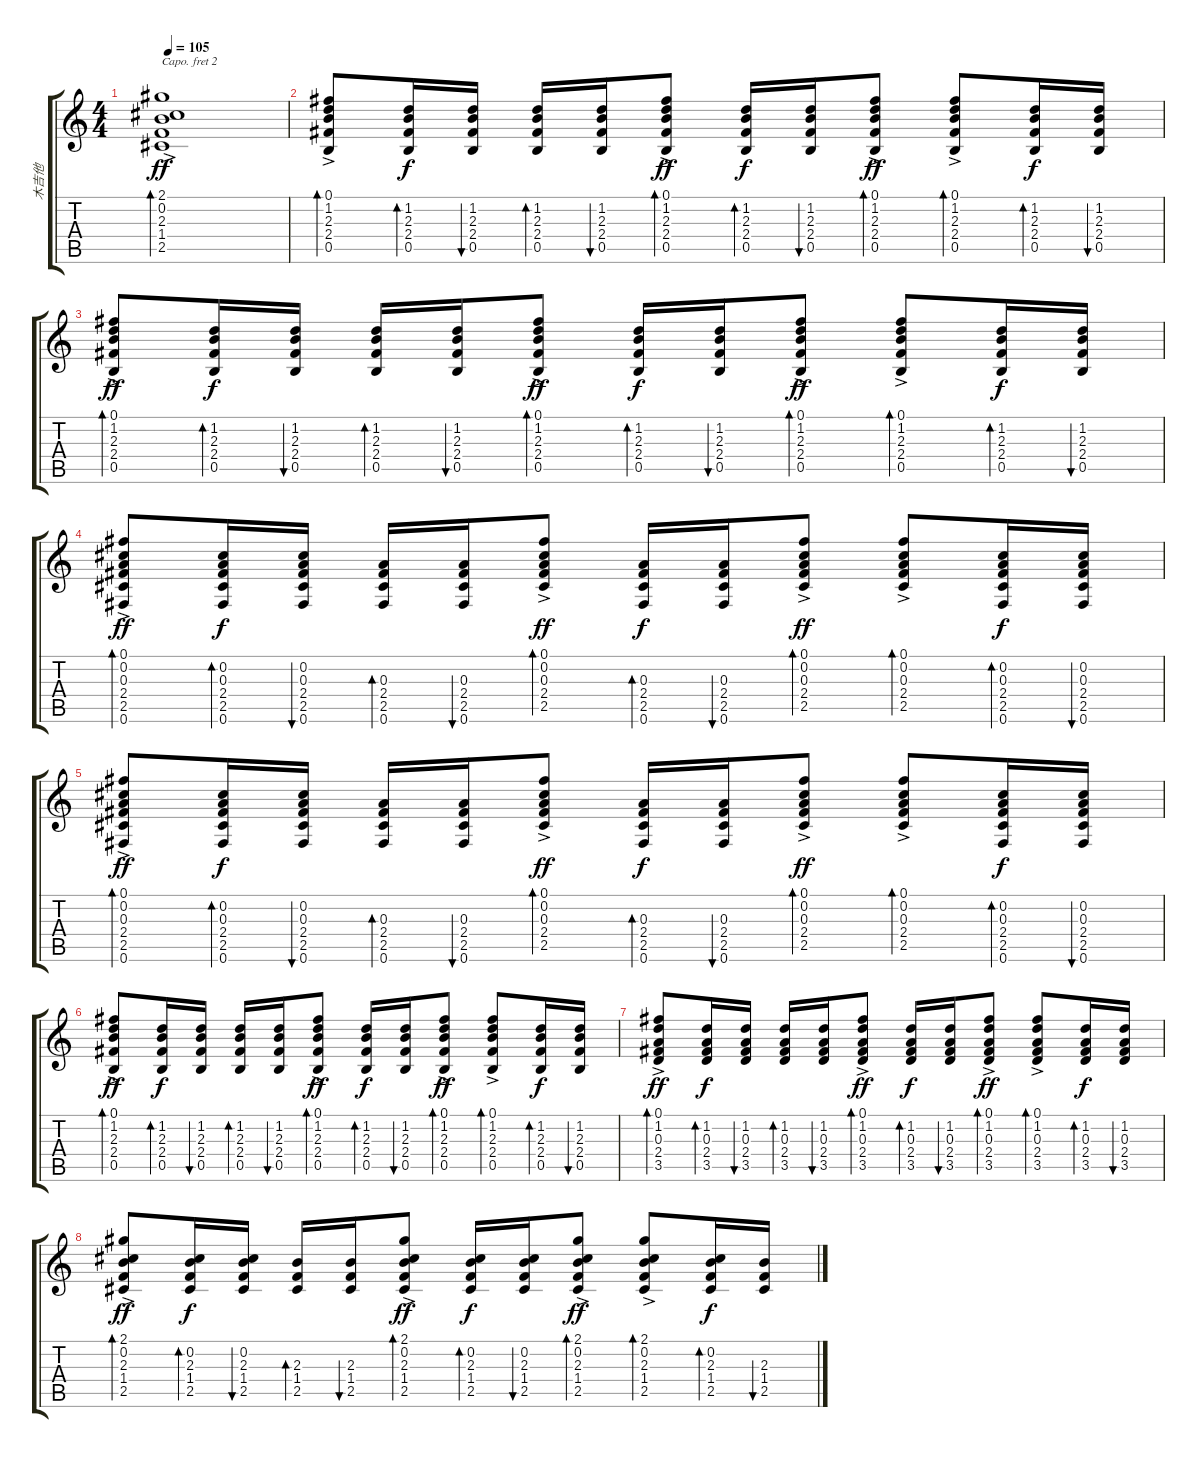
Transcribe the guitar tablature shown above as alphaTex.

\track ("木吉他" "木吉他") {instrument acousticguitarsteel}
\staff {score tabs}
\capo 2
\tuning (E4 B3 G3 D3 A2 E2) {hide}
\ts (4 4)
\tempo 105
\clef g2
\ks c
(2.1{ac} 0.2{ac} 2.3{ac} 1.4{ac} 2.5{ac}).1{bd 240 dy ff} |
(0.1{ac} 1.2{ac} 2.3 2.4 0.5{ac}).8{bd 60 volume 13} (1.2 2.3 2.4 0.5).16{bd 60 dy f} (1.2 2.3 2.4 0.5).16{bu 60} (1.2 2.3 2.4 0.5).16{bd 60} (1.2 2.3 2.4 0.5).16{bu 60} (0.1{ac} 1.2{ac} 2.3 2.4 0.5{ac}).8{bd 60 dy ff} (1.2 2.3 2.4 0.5).16{bd 60 dy f} (1.2 2.3 2.4 0.5).16{bu 60} (0.1{ac} 1.2{ac} 2.3 2.4 0.5{ac}).8{bd 60 dy ff} (0.1{ac} 1.2{ac} 2.3 2.4 0.5{ac}).8{bd 60} (1.2 2.3 2.4 0.5).16{bd 60 dy f} (1.2 2.3 2.4 0.5).16{bu 60} |
(0.1{ac} 1.2{ac} 2.3 2.4 0.5{ac}).8{bd 60 dy ff} (1.2 2.3 2.4 0.5).16{bd 60 dy f} (1.2 2.3 2.4 0.5).16{bu 60} (1.2 2.3 2.4 0.5).16{bd 60} (1.2 2.3 2.4 0.5).16{bu 60} (0.1{ac} 1.2{ac} 2.3 2.4 0.5{ac}).8{bd 60 dy ff} (1.2 2.3 2.4 0.5).16{bd 60 dy f} (1.2 2.3 2.4 0.5).16{bu 60} (0.1{ac} 1.2{ac} 2.3 2.4 0.5{ac}).8{bd 60 dy ff} (0.1{ac} 1.2{ac} 2.3 2.4 0.5{ac}).8{bd 60} (1.2 2.3 2.4 0.5).16{bd 60 dy f} (1.2 2.3 2.4 0.5).16{bu 60} |
(0.1{ac} 0.2{ac} 0.3 2.4 2.5 0.6{ac}).8{bd 60 dy ff} (0.2 0.3 2.4 2.5 0.6).16{bd 60 dy f} (0.2 0.3 2.4 2.5 0.6).16{bu 60} (0.3 2.4 2.5 0.6).16{bd 60} (0.3 2.4 2.5 0.6).16{bu 60} (0.1{ac} 0.2{ac} 0.3 2.4 2.5).8{bd 60 dy ff} (0.3 2.4 2.5 0.6).16{bd 60 dy f} (0.3 2.4 2.5 0.6).16{bu 60} (0.1{ac} 0.2{ac} 0.3 2.4 2.5).8{bd 60 dy ff} (0.1{ac} 0.2{ac} 0.3 2.4 2.5).8{bd 60} (0.2 0.3 2.4 2.5 0.6).16{bd 60 dy f} (0.2 0.3 2.4 2.5 0.6).16{bu 60} |
(0.1{ac} 0.2{ac} 0.3 2.4 2.5 0.6{ac}).8{bd 60 dy ff} (0.2 0.3 2.4 2.5 0.6).16{bd 60 dy f} (0.2 0.3 2.4 2.5 0.6).16{bu 60} (0.3 2.4 2.5 0.6).16{bd 60} (0.3 2.4 2.5 0.6).16{bu 60} (0.1{ac} 0.2{ac} 0.3 2.4 2.5).8{bd 60 dy ff} (0.3 2.4 2.5 0.6).16{bd 60 dy f} (0.3 2.4 2.5 0.6).16{bu 60} (0.1{ac} 0.2{ac} 0.3 2.4 2.5).8{bd 60 dy ff} (0.1{ac} 0.2{ac} 0.3 2.4 2.5).8{bd 60} (0.2 0.3 2.4 2.5 0.6).16{bd 60 dy f} (0.2 0.3 2.4 2.5 0.6).16{bu 60} |
(0.1{ac} 1.2{ac} 2.3 2.4 0.5{ac}).8{bd 60 dy ff} (1.2 2.3 2.4 0.5).16{bd 60 dy f} (1.2 2.3 2.4 0.5).16{bu 60} (1.2 2.3 2.4 0.5).16{bd 60} (1.2 2.3 2.4 0.5).16{bu 60} (0.1{ac} 1.2{ac} 2.3 2.4 0.5{ac}).8{bd 60 dy ff} (1.2 2.3 2.4 0.5).16{bd 60 dy f} (1.2 2.3 2.4 0.5).16{bu 60} (0.1{ac} 1.2{ac} 2.3 2.4 0.5{ac}).8{bd 60 dy ff} (0.1{ac} 1.2{ac} 2.3 2.4 0.5{ac}).8{bd 60} (1.2 2.3 2.4 0.5).16{bd 60 dy f} (1.2 2.3 2.4 0.5).16{bu 60} |
(0.1{ac} 1.2{ac} 0.3 2.4 3.5{ac}).8{bd 60 dy ff} (1.2 0.3 2.4 3.5).16{bd 60 dy f} (1.2 0.3 2.4 3.5).16{bu 60} (1.2 0.3 2.4 3.5).16{bd 60} (1.2 0.3 2.4 3.5).16{bu 60} (0.1{ac} 1.2{ac} 0.3 2.4 3.5).8{bd 60 dy ff} (1.2 0.3 2.4 3.5).16{bd 60 dy f} (1.2 0.3 2.4 3.5).16{bu 60} (0.1{ac} 1.2{ac} 0.3 2.4 3.5).8{bd 60 dy ff} (0.1{ac} 1.2{ac} 0.3 2.4 3.5).8{bd 60} (1.2 0.3 2.4 3.5).16{bd 60 dy f} (1.2 0.3 2.4 3.5).16{bu 60} |
(2.1{ac} 0.2{ac} 2.3{ac} 1.4 2.5).8{bd 60 dy ff} (0.2 2.3 1.4 2.5).16{bd 60 dy f} (0.2 2.3 1.4 2.5).16{bu 60} (2.3 1.4 2.5).16{bd 60} (2.3 1.4 2.5).16{bu 60} (2.1{ac} 0.2{ac} 2.3{ac} 1.4 2.5).8{bd 60 dy ff} (0.2 2.3 1.4 2.5).16{bd 60 dy f} (0.2 2.3 1.4 2.5).16{bu 60} (2.1{ac} 0.2{ac} 2.3 1.4 2.5).8{bd 60 dy ff} (2.1{ac} 0.2{ac} 2.3 1.4 2.5).8{bd 60} (0.2 2.3 1.4 2.5).16{bd 60 dy f} (2.3 1.4 2.5).16{bu 60}
